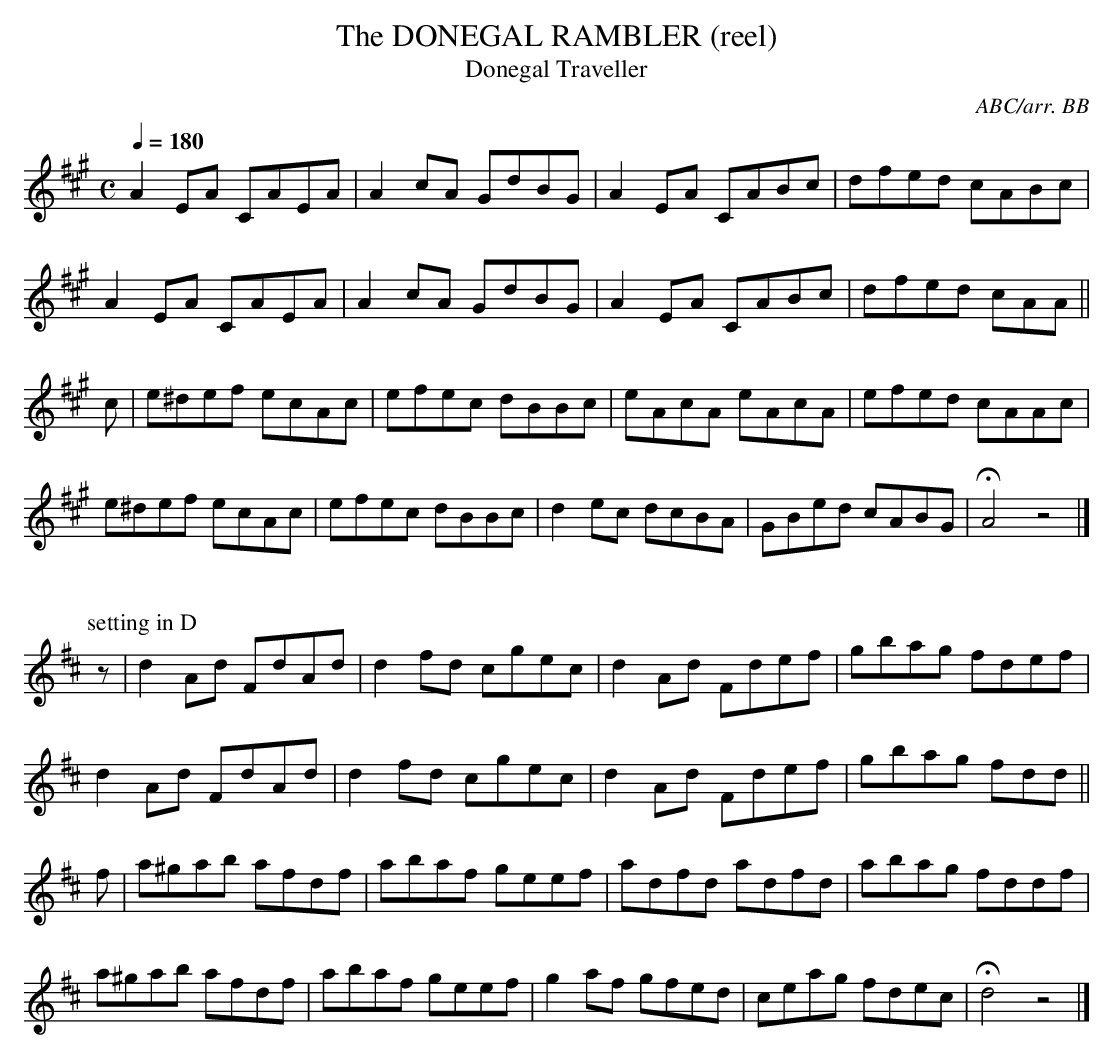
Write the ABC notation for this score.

X:1
T:DONEGAL RAMBLER (reel), The
T:Donegal Traveller
C:ABC/arr. BB
L:1/8
Q:1/4=180
M:C
K:A
A2EA CAEA|A2cA GdBG|A2EA CABc|dfed cABc|
A2EA CAEA|A2cA GdBG|A2EA CABc|dfed cAA ||
c|e^def ecAc|efec dBBc|eAcA eAcA|efed cAAc|
e^def ecAc|efec dBBc|d2ec dcBA|GBed cABG|HA4z4|]
%%vskip
P:setting in D
K:D
z|d2Ad FdAd|d2fd cgec|d2Ad Fdef|gbag fdef|
d2Ad FdAd|d2fd cgec|d2Ad Fdef|gbag fdd ||
f|a^gab afdf|abaf geef|adfd adfd|abag fddf|
a^gab afdf|abaf geef|g2af gfed|ceag fdec|Hd4z4|]
